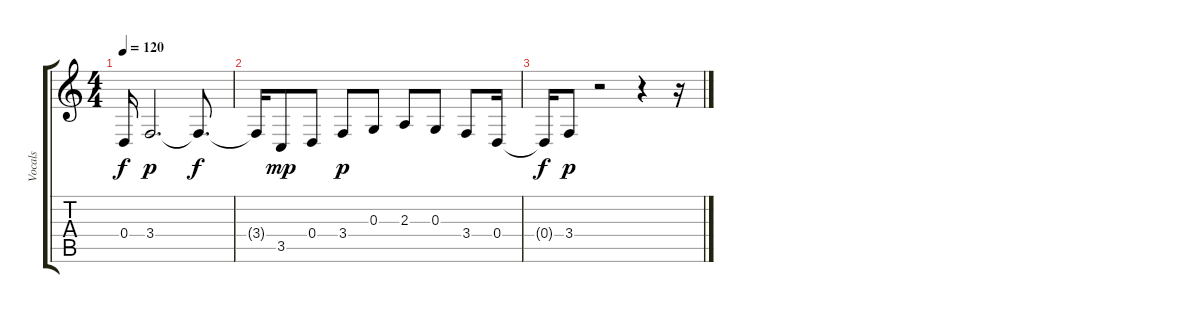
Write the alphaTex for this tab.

\track ("Vocals" "Vocals") {instrument altosax}
\staff {score tabs}
\tuning (E4 B3 G3 D3 A2 E2) {hide}
\ts (4 4)
\tempo 120
\clef g2
\ks c
0.4{t}.16{dy f} 3.4.2{d dy p} 3.4{t}.8{d dy f} |
3.4{t}.16 3.5.8{dy mp} 0.4.8 3.4.8{dy p} 0.3.8 2.3.8 0.3.8 3.4.8 0.4.16 |
0.4{t}.16{dy f} 3.4.8{dy p} r.2 r.4 r.16
